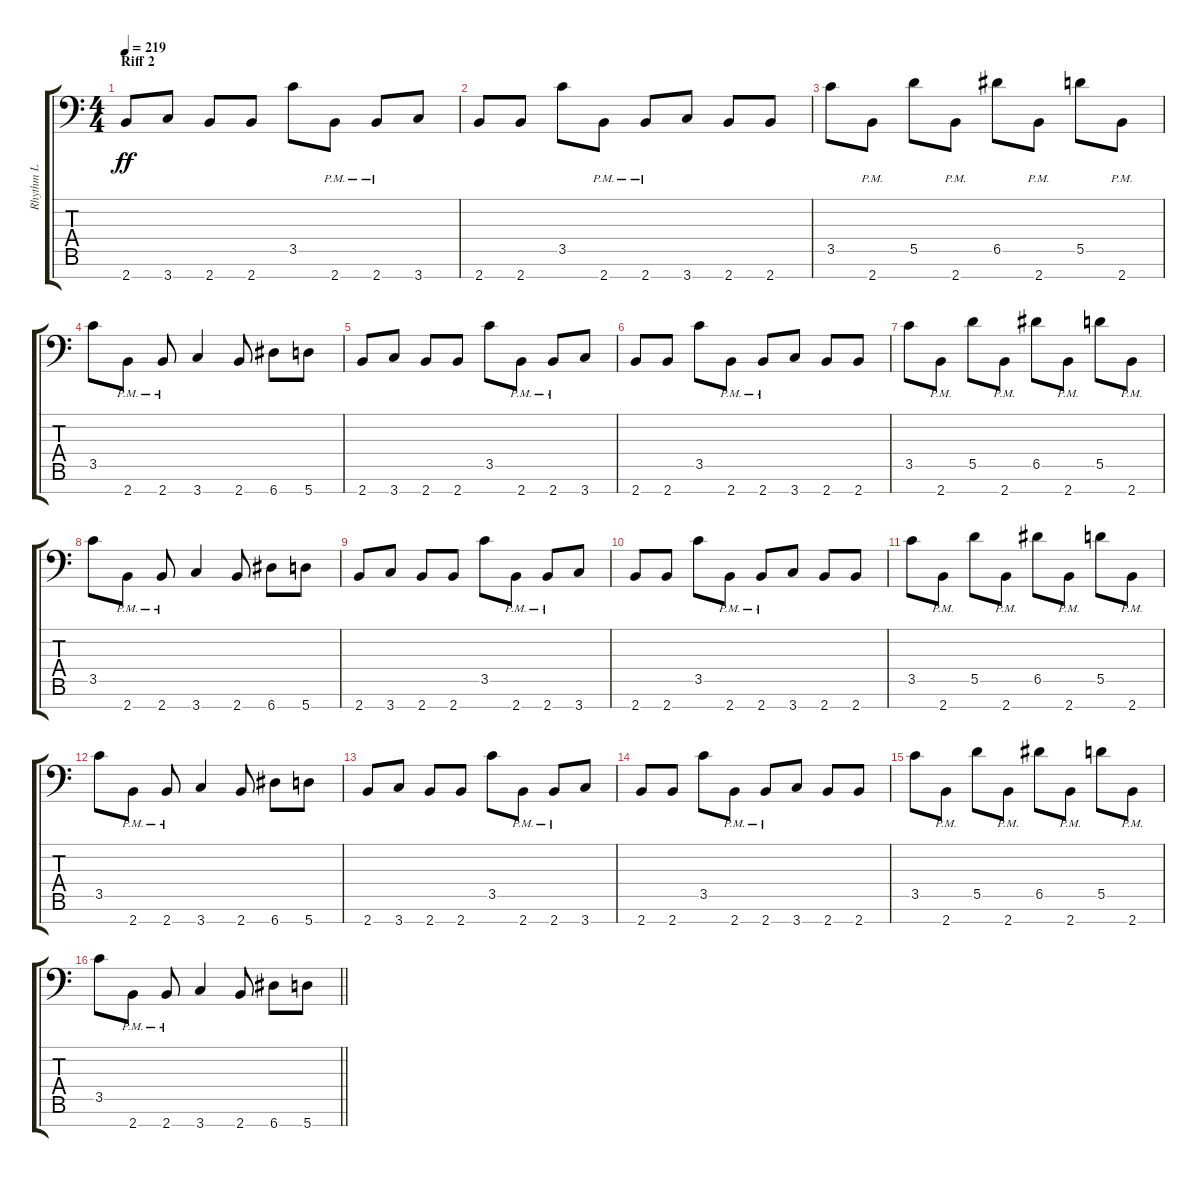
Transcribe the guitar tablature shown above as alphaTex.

\track ("Rhythm L" "Rhythm L") {instrument distortionguitar}
\staff {score tabs}
\tuning (E4 B3 G3 D3 A2 E2 A1) {hide}
\ts (4 4)
\section ("" "Riff 2")
\tempo 219
\clef f4
\ks c
2.7.8{dy ff} 3.7.8 2.7.8 2.7.8 3.5.8 2.7{pm}.8 2.7{pm}.8 3.7.8 |
2.7.8 2.7.8 3.5.8 2.7{pm}.8 2.7{pm}.8 3.7.8 2.7.8 2.7.8 |
3.5.8 2.7{pm}.8 5.5.8 2.7{pm}.8 6.5.8 2.7{pm}.8 5.5.8 2.7{pm}.8 |
3.5.8 2.7{pm}.8 2.7{pm}.8 3.7.4 2.7.8 6.7.8 5.7.8 |
2.7.8 3.7.8 2.7.8 2.7.8 3.5.8 2.7{pm}.8 2.7{pm}.8 3.7.8 |
2.7.8 2.7.8 3.5.8 2.7{pm}.8 2.7{pm}.8 3.7.8 2.7.8 2.7.8 |
3.5.8 2.7{pm}.8 5.5.8 2.7{pm}.8 6.5.8 2.7{pm}.8 5.5.8 2.7{pm}.8 |
3.5.8 2.7{pm}.8 2.7{pm}.8 3.7.4 2.7.8 6.7.8 5.7.8 |
2.7.8 3.7.8 2.7.8 2.7.8 3.5.8 2.7{pm}.8 2.7{pm}.8 3.7.8 |
2.7.8 2.7.8 3.5.8 2.7{pm}.8 2.7{pm}.8 3.7.8 2.7.8 2.7.8 |
3.5.8 2.7{pm}.8 5.5.8 2.7{pm}.8 6.5.8 2.7{pm}.8 5.5.8 2.7{pm}.8 |
3.5.8 2.7{pm}.8 2.7{pm}.8 3.7.4 2.7.8 6.7.8 5.7.8 |
2.7.8 3.7.8 2.7.8 2.7.8 3.5.8 2.7{pm}.8 2.7{pm}.8 3.7.8 |
2.7.8 2.7.8 3.5.8 2.7{pm}.8 2.7{pm}.8 3.7.8 2.7.8 2.7.8 |
3.5.8 2.7{pm}.8 5.5.8 2.7{pm}.8 6.5.8 2.7{pm}.8 5.5.8 2.7{pm}.8 |
\barLineRight lightlight
3.5.8 2.7{pm}.8 2.7{pm}.8 3.7.4 2.7.8 6.7.8 5.7.8
